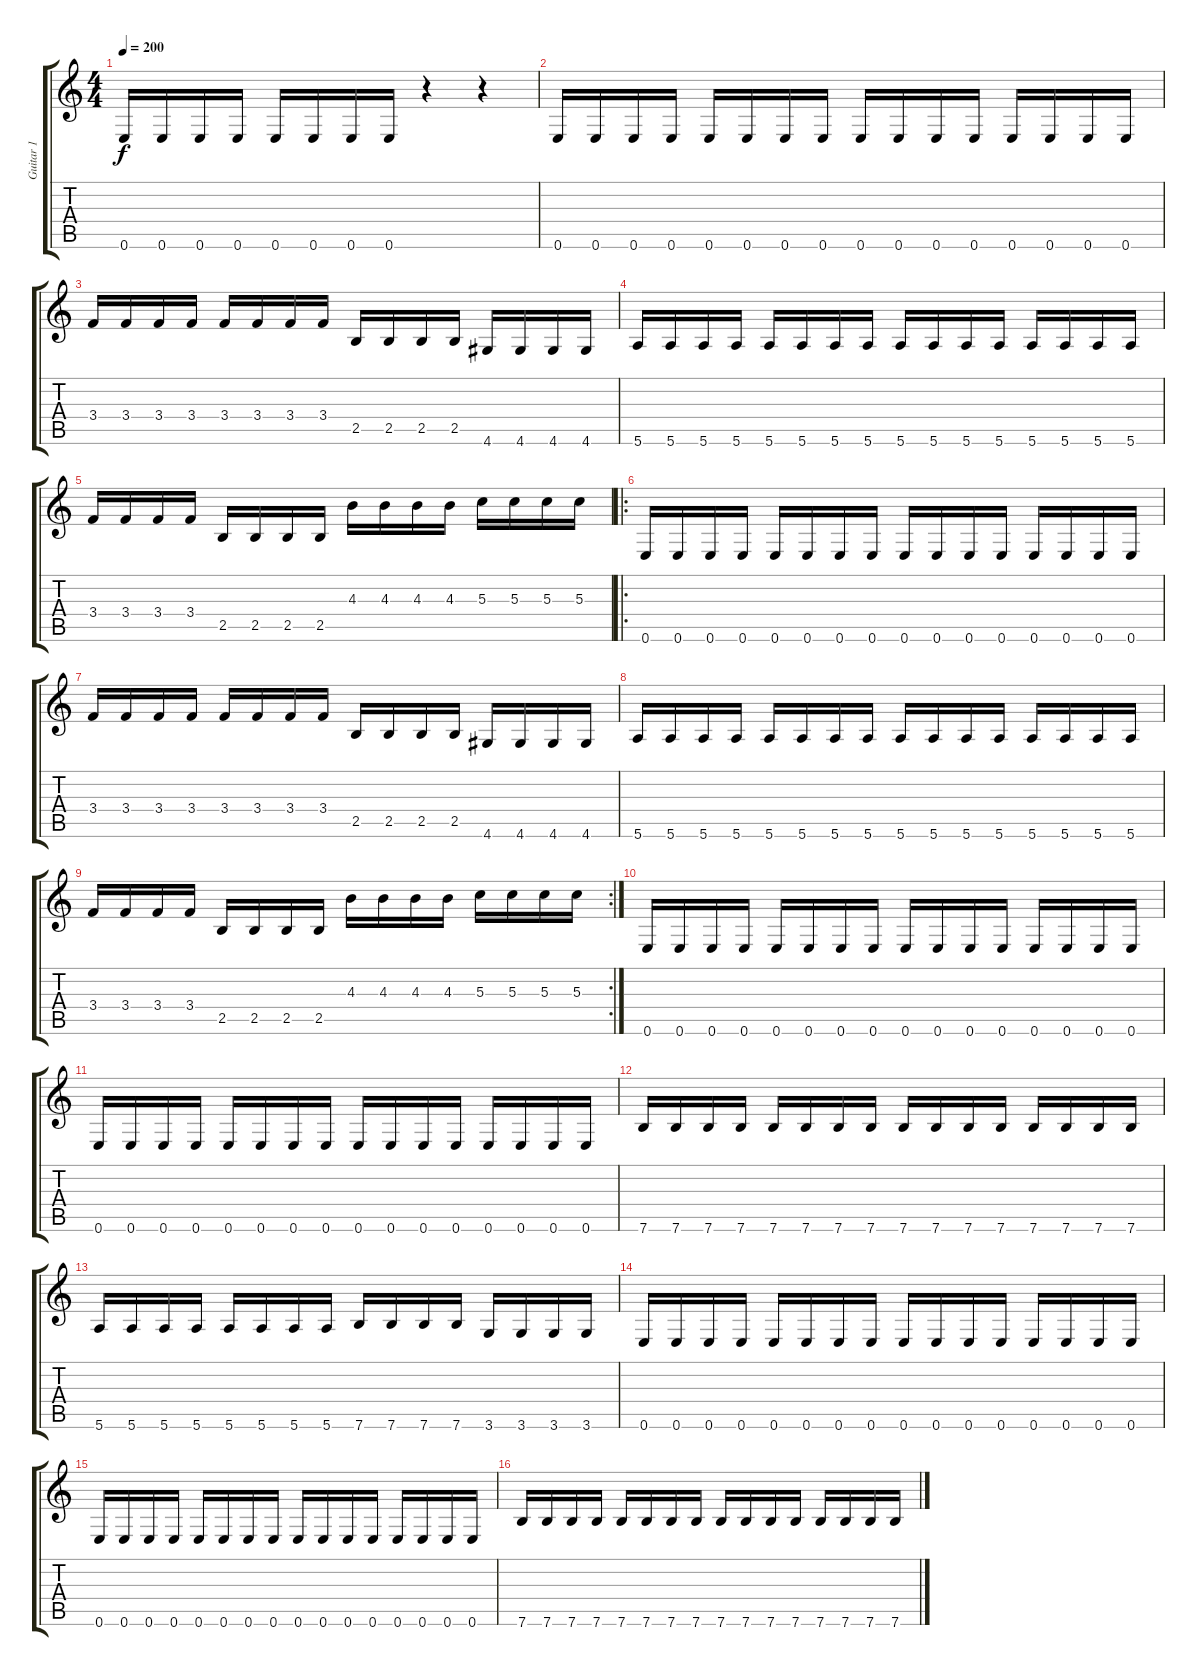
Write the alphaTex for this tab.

\track ("Guitar 1" "Guitar 1") {instrument overdrivenguitar}
\staff {score tabs}
\tuning (E4 B3 G3 D3 A2 E2) {hide}
\ts (4 4)
\tempo 200
\clef g2
\ks c
0.6.16{dy f} 0.6.16 0.6.16 0.6.16 0.6.16 0.6.16 0.6.16 0.6.16 r.4 r.4 |
0.6.16 0.6.16 0.6.16 0.6.16 0.6.16 0.6.16 0.6.16 0.6.16 0.6.16 0.6.16 0.6.16 0.6.16 0.6.16 0.6.16 0.6.16 0.6.16 |
3.4.16 3.4.16 3.4.16 3.4.16 3.4.16 3.4.16 3.4.16 3.4.16 2.5.16 2.5.16 2.5.16 2.5.16 4.6.16 4.6.16 4.6.16 4.6.16 |
5.6.16 5.6.16 5.6.16 5.6.16 5.6.16 5.6.16 5.6.16 5.6.16 5.6.16 5.6.16 5.6.16 5.6.16 5.6.16 5.6.16 5.6.16 5.6.16 |
3.4.16 3.4.16 3.4.16 3.4.16 2.5.16 2.5.16 2.5.16 2.5.16 4.3.16 4.3.16 4.3.16 4.3.16 5.3.16 5.3.16 5.3.16 5.3.16 |
\ro
0.6.16 0.6.16 0.6.16 0.6.16 0.6.16 0.6.16 0.6.16 0.6.16 0.6.16 0.6.16 0.6.16 0.6.16 0.6.16 0.6.16 0.6.16 0.6.16 |
3.4.16 3.4.16 3.4.16 3.4.16 3.4.16 3.4.16 3.4.16 3.4.16 2.5.16 2.5.16 2.5.16 2.5.16 4.6.16 4.6.16 4.6.16 4.6.16 |
5.6.16 5.6.16 5.6.16 5.6.16 5.6.16 5.6.16 5.6.16 5.6.16 5.6.16 5.6.16 5.6.16 5.6.16 5.6.16 5.6.16 5.6.16 5.6.16 |
\rc 2
3.4.16 3.4.16 3.4.16 3.4.16 2.5.16 2.5.16 2.5.16 2.5.16 4.3.16 4.3.16 4.3.16 4.3.16 5.3.16 5.3.16 5.3.16 5.3.16 |
0.6.16 0.6.16 0.6.16 0.6.16 0.6.16 0.6.16 0.6.16 0.6.16 0.6.16 0.6.16 0.6.16 0.6.16 0.6.16 0.6.16 0.6.16 0.6.16 |
0.6.16 0.6.16 0.6.16 0.6.16 0.6.16 0.6.16 0.6.16 0.6.16 0.6.16 0.6.16 0.6.16 0.6.16 0.6.16 0.6.16 0.6.16 0.6.16 |
7.6.16 7.6.16 7.6.16 7.6.16 7.6.16 7.6.16 7.6.16 7.6.16 7.6.16 7.6.16 7.6.16 7.6.16 7.6.16 7.6.16 7.6.16 7.6.16 |
5.6.16 5.6.16 5.6.16 5.6.16 5.6.16 5.6.16 5.6.16 5.6.16 7.6.16 7.6.16 7.6.16 7.6.16 3.6.16 3.6.16 3.6.16 3.6.16 |
0.6.16 0.6.16 0.6.16 0.6.16 0.6.16 0.6.16 0.6.16 0.6.16 0.6.16 0.6.16 0.6.16 0.6.16 0.6.16 0.6.16 0.6.16 0.6.16 |
0.6.16 0.6.16 0.6.16 0.6.16 0.6.16 0.6.16 0.6.16 0.6.16 0.6.16 0.6.16 0.6.16 0.6.16 0.6.16 0.6.16 0.6.16 0.6.16 |
7.6.16 7.6.16 7.6.16 7.6.16 7.6.16 7.6.16 7.6.16 7.6.16 7.6.16 7.6.16 7.6.16 7.6.16 7.6.16 7.6.16 7.6.16 7.6.16
